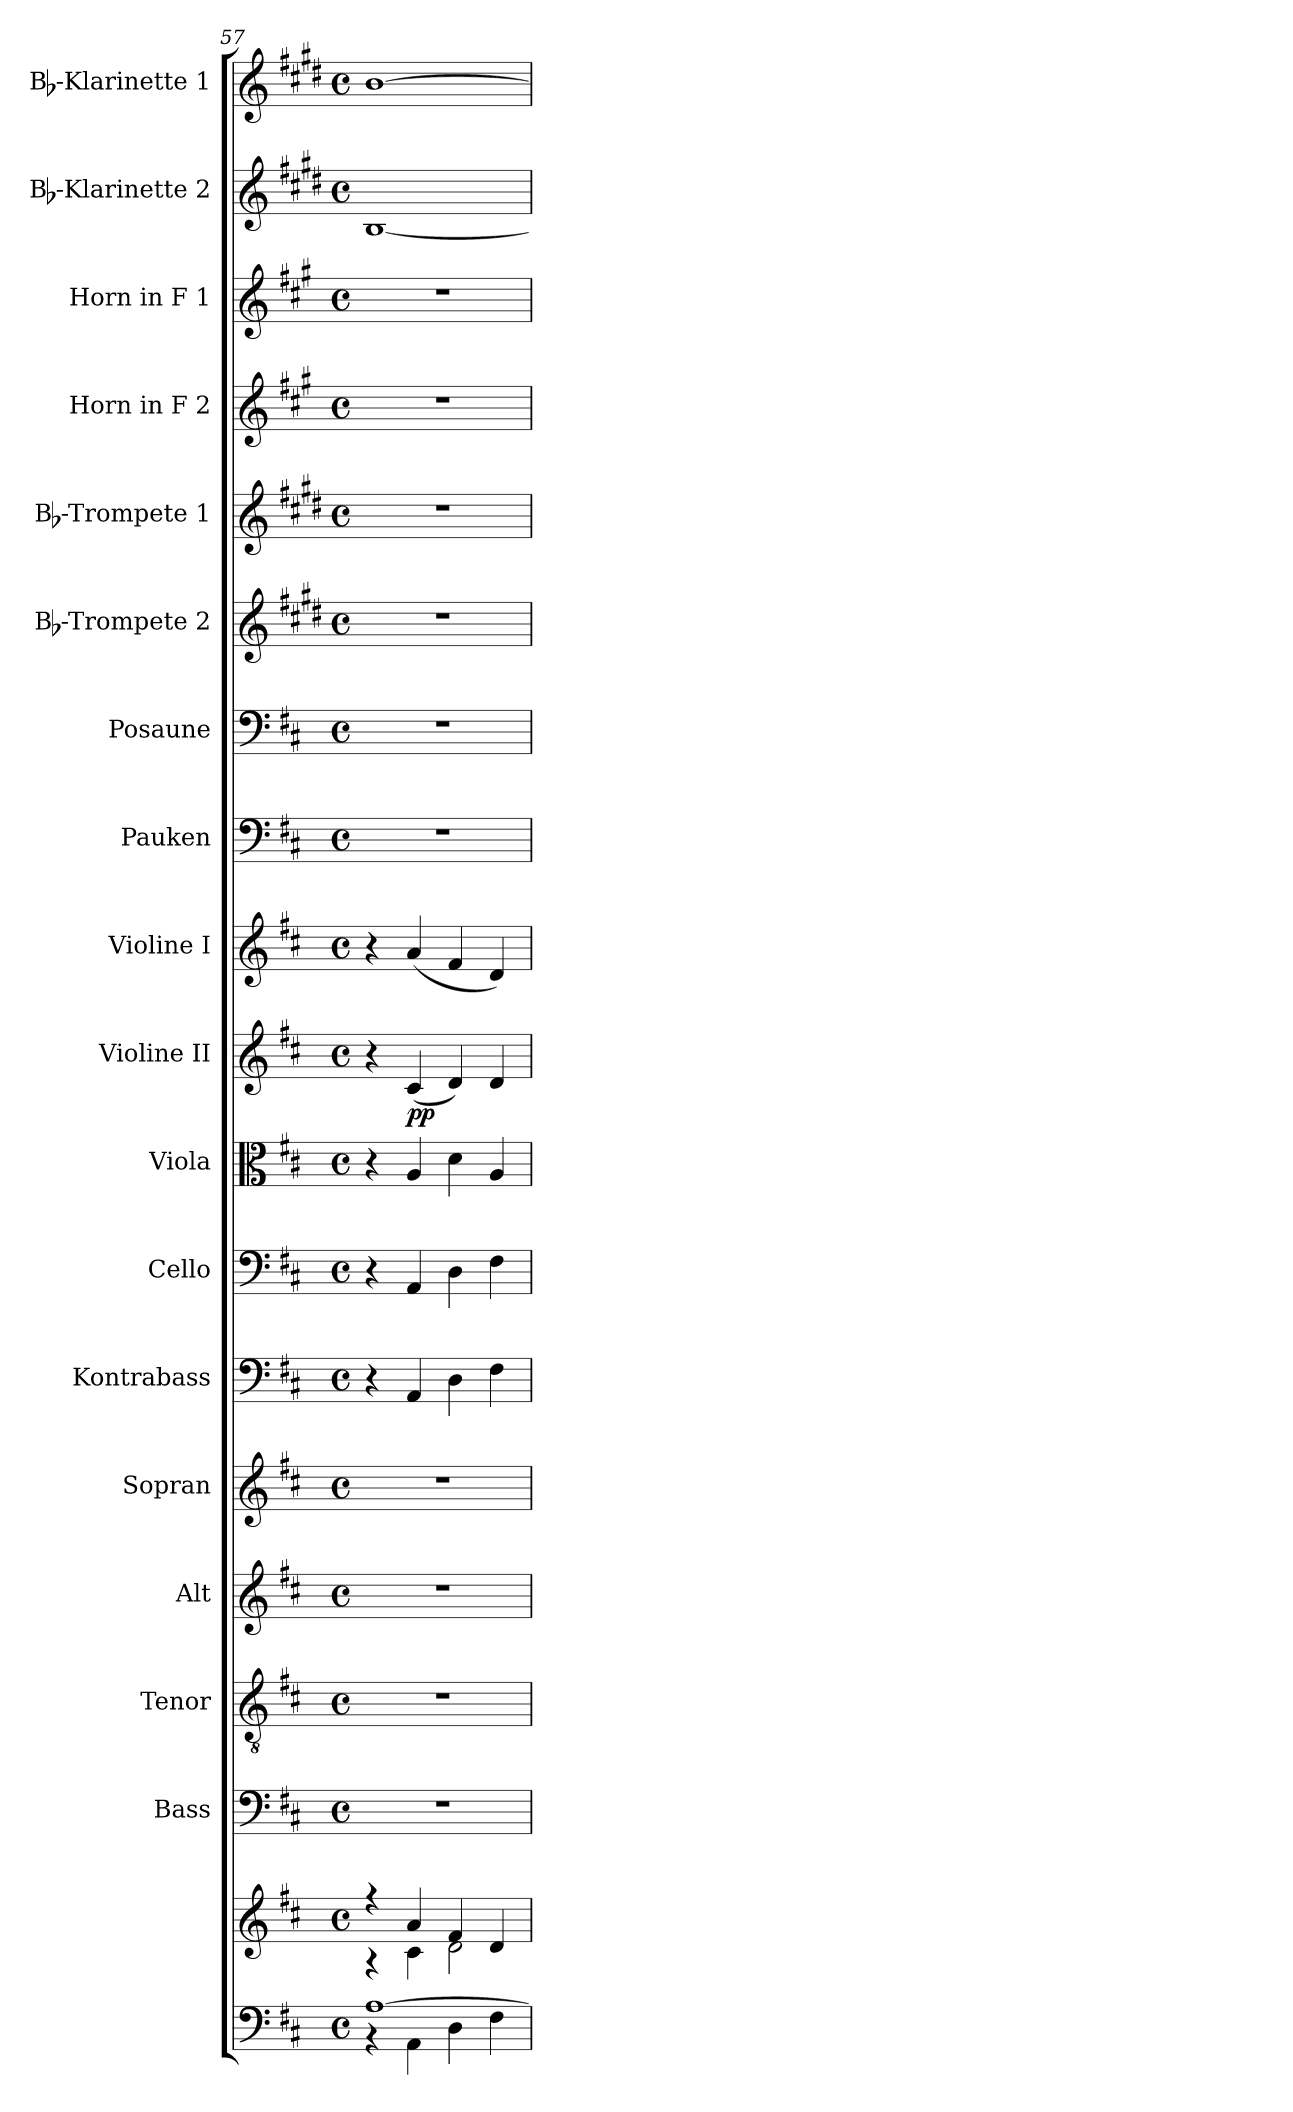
**kern	**kern	**kern	**kern	**kern	**kern	**kern	**kern	**kern	**kern	**dynam	**kern	**kern	**kern	**kern	**kern	**kern	**kern	**kern	**kern
*part18	*part18	*part17	*part16	*part15	*part14	*part13	*part12	*part11	*part10	*part10	*part9	*part8	*part7	*part6	*part5	*part4	*part3	*part2	*part1
*staff19	*staff18	*staff17	*staff16	*staff15	*staff14	*staff13	*staff12	*staff11	*staff10	*staff10	*staff9	*staff8	*staff7	*staff6	*staff5	*staff4	*staff3	*staff2	*staff1
*	*	*I"Bass	*I"Tenor	*I"Alt	*I"Sopran	*I"Kontrabass	*I"Cello	*I"Viola	*I"Violine II	*	*I"Violine I	*I"Pauken	*I"Posaune	*I"Bb-Trompete 2	*I"Bb-Trompete 1	*I"Horn in F 2	*I"Horn in F 1	*I"Bb-Klarinette 2	*I"Bb-Klarinette 1
*	*	*I'B.	*I'T.	*I'A.	*I'S.	*I'Kb.	*	*I'Vla.	*I'Vl. II	*	*I'Vl. I	*I'Pk.	*I'Pos.	*I'Bb Trp. 2	*I'Bb Trp. 1	*	*	*I'Bb Kl. 2	*I'Bb Kl. 1
*clefF4	*clefG2	*clefF4	*clefGv2	*clefG2	*clefG2	*clefF4	*clefF4	*clefC3	*clefG2	*	*clefG2	*clefF4	*clefF4	*clefG2	*clefG2	*clefG2	*clefG2	*clefG2	*clefG2
*	*	*	*	*	*	*ITrd7c12	*	*	*	*	*	*	*	*ITrd1c2	*ITrd1c2	*ITrd4c7	*ITrd4c7	*ITrd1c2	*ITrd1c2
*k[f#c#]	*k[f#c#]	*k[f#c#]	*k[f#c#]	*k[f#c#]	*k[f#c#]	*k[f#c#]	*k[f#c#]	*k[f#c#]	*k[f#c#]	*	*k[f#c#]	*k[f#c#]	*k[f#c#]	*k[f#c#]	*k[f#c#]	*k[f#c#]	*k[f#c#]	*k[f#c#]	*k[f#c#]
*D:	*D:	*D:	*D:	*D:	*D:	*D:	*D:	*D:	*D:	*	*D:	*D:	*D:	*D:	*D:	*D:	*D:	*D:	*D:
*M4/4	*M4/4	*M4/4	*M4/4	*M4/4	*M4/4	*M4/4	*M4/4	*M4/4	*M4/4	*	*M4/4	*M4/4	*M4/4	*M4/4	*M4/4	*M4/4	*M4/4	*M4/4	*M4/4
*met(c)	*met(c)	*met(c)	*met(c)	*met(c)	*met(c)	*met(c)	*met(c)	*met(c)	*met(c)	*	*met(c)	*met(c)	*met(c)	*met(c)	*met(c)	*met(c)	*met(c)	*met(c)	*met(c)
=57	=57	=57	=57	=57	=57	=57	=57	=57	=57	=57	=57	=57	=57	=57	=57	=57	=57	=57	=57
*^	*^	*	*	*	*	*	*	*	*	*	*	*	*	*	*	*	*	*	*
[>1A	4rAA	4r	4r	1r	1r	1r	1r	4r	4r	4r	4r	.	4r	1r	1r	1r	1r	1r	1r	[1A	[1a
!	!	!	!	!	!	!	!	!	!	!	!	!LO:DY:b	!	!	!	!	!	!	!	!	!
.	4AA\	4a/	4c#\	.	.	.	.	4AAA/	4AA/	4A/	(<4c#/	pp	(<4a/	.	.	.	.	.	.	.	.
.	4D\	4f#/	2d\	.	.	.	.	4DD\	4D\	4d\	4d/)	.	4f#/	.	.	.	.	.	.	.	.
.	4F#\	4d/	.	.	.	.	.	4FF#\	4F#\	4A/	4d/	.	4d/)	.	.	.	.	.	.	.	.
*v	*v	*	*	*	*	*	*	*	*	*	*	*	*	*	*	*	*	*	*	*	*
*	*v	*v	*	*	*	*	*	*	*	*	*	*	*	*	*	*	*	*	*	*
=	=	=	=	=	=	=	=	=	=	=	=	=	=	=	=	=	=	=	=
*-	*-	*-	*-	*-	*-	*-	*-	*-	*-	*-	*-	*-	*-	*-	*-	*-	*-	*-	*-
